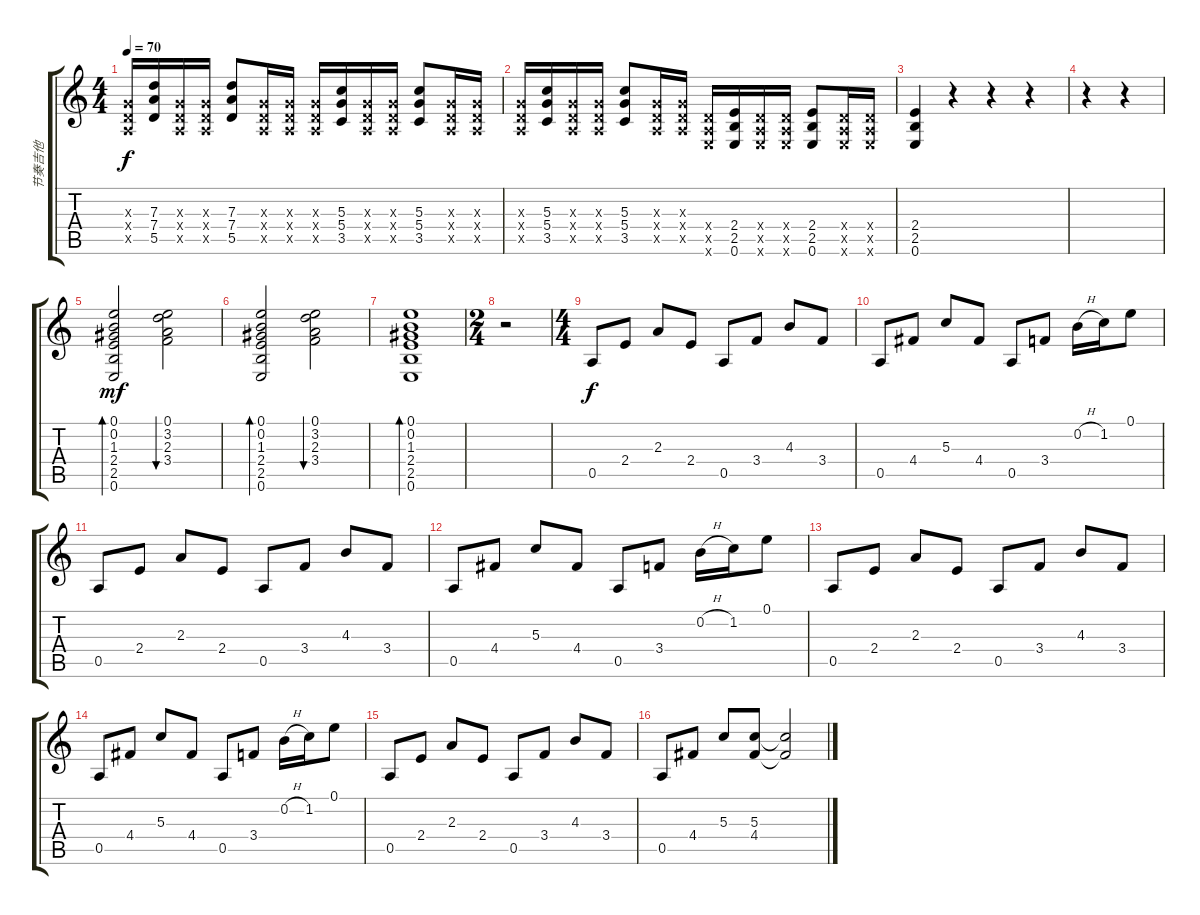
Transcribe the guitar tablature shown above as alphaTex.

\track ("节奏吉他" "节奏吉他") {instrument electricguitarclean}
\staff {score tabs}
\tuning (E4 B3 G3 D3 A2 E2) {hide}
\ts (4 4)
\tempo 70
\clef g2
\ks c
(0.3{x} 0.4{x} 0.5{x}).16{dy f} (7.3 7.4 5.5).16 (0.3{x} 0.4{x} 0.5{x}).16 (0.3{x} 0.4{x} 0.5{x}).16 (7.3 7.4 5.5).8 (0.3{x} 0.4{x} 0.5{x}).16 (0.3{x} 0.4{x} 0.5{x}).16 (0.3{x} 0.4{x} 0.5{x}).16 (5.3 5.4 3.5).16 (0.3{x} 0.4{x} 0.5{x}).16 (0.3{x} 0.4{x} 0.5{x}).16 (5.3 5.4 3.5).8 (0.3{x} 0.4{x} 0.5{x}).16 (0.3{x} 0.4{x} 0.5{x}).16 |
(0.3{x} 0.4{x} 0.5{x}).16 (5.3 5.4 3.5).16 (0.3{x} 0.4{x} 0.5{x}).16 (0.3{x} 0.4{x} 0.5{x}).16 (5.3 5.4 3.5).8 (0.3{x} 0.4{x} 0.5{x}).16 (0.3{x} 0.4{x} 0.5{x}).16 (0.4{x} 0.5{x} 0.6{x}).16 (2.4 2.5 0.6).16 (0.4{x} 0.5{x} 0.6{x}).16 (0.4{x} 0.5{x} 0.6{x}).16 (2.4 2.5 0.6).8 (0.4{x} 0.5{x} 0.6{x}).16 (0.4{x} 0.5{x} 0.6{x}).16 |
(2.4 2.5 0.6).4 r.4 r.4 r.4 |
r.4 r.4 |
(0.1 0.2 1.3 2.4 2.5 0.6).2{bd 240 dy mf instrument electricguitarclean} (0.1 3.2 2.3 3.4).2{bu 240} |
(0.1 0.2 1.3 2.4 2.5 0.6).2{bd 240} (0.1 3.2 2.3 3.4).2{bu 240} |
(0.1 0.2 1.3 2.4 2.5 0.6).1{bd 240} |
\ts (2 4)
r.2 |
\ts (4 4)
0.5.8{dy f} 2.4.8 2.3.8 2.4.8 0.5.8 3.4.8 4.3.8 3.4.8 |
0.5.8 4.4.8 5.3.8 4.4.8 0.5.8 3.4.8 0.2{h}.16 1.2.16 0.1.8 |
0.5.8 2.4.8 2.3.8 2.4.8 0.5.8 3.4.8 4.3.8 3.4.8 |
0.5.8 4.4.8 5.3.8 4.4.8 0.5.8 3.4.8 0.2{h}.16 1.2.16 0.1.8 |
0.5.8 2.4.8 2.3.8 2.4.8 0.5.8 3.4.8 4.3.8 3.4.8 |
0.5.8 4.4.8 5.3.8 4.4.8 0.5.8 3.4.8 0.2{h}.16 1.2.16 0.1.8 |
0.5.8 2.4.8 2.3.8 2.4.8 0.5.8 3.4.8 4.3.8 3.4.8 |
0.5.8 4.4.8 5.3.8 (5.3 4.4).8 (5.3{t} 4.4{t}).2
